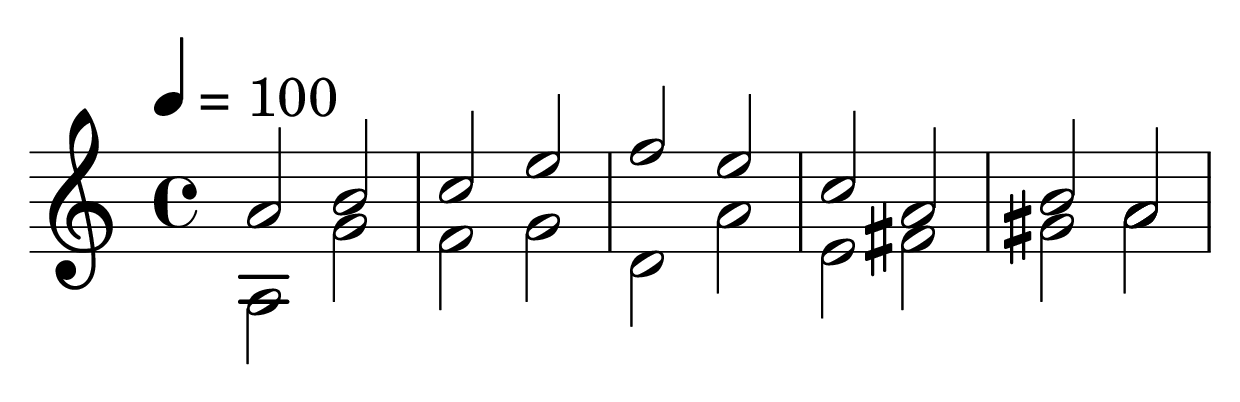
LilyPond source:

\version "2.24.1"

\include "page.ly"

global = {
  \time  4/4
  \tempo 4 = 100
}

\parallelMusic voiceUpper, voiceLower {
  a2    b     | % cantus firmus
  a2    g'    |

  c     e     | % cantus firmus
  f     g     |

  f     e     | % cantus firmus
  d     a'    |

  c     a     | % cantus firmus
  e     fis   |

  b     a     | % cantus firmus
  gis   a     |
}

\score {
  \new Staff \with { midiInstrument = "recorder" } {
    \global
    \clef treble
    << \relative c'' \voiceUpper \\ \relative c' \voiceLower >>
  }
  \layout { }
  \midi { }
}
